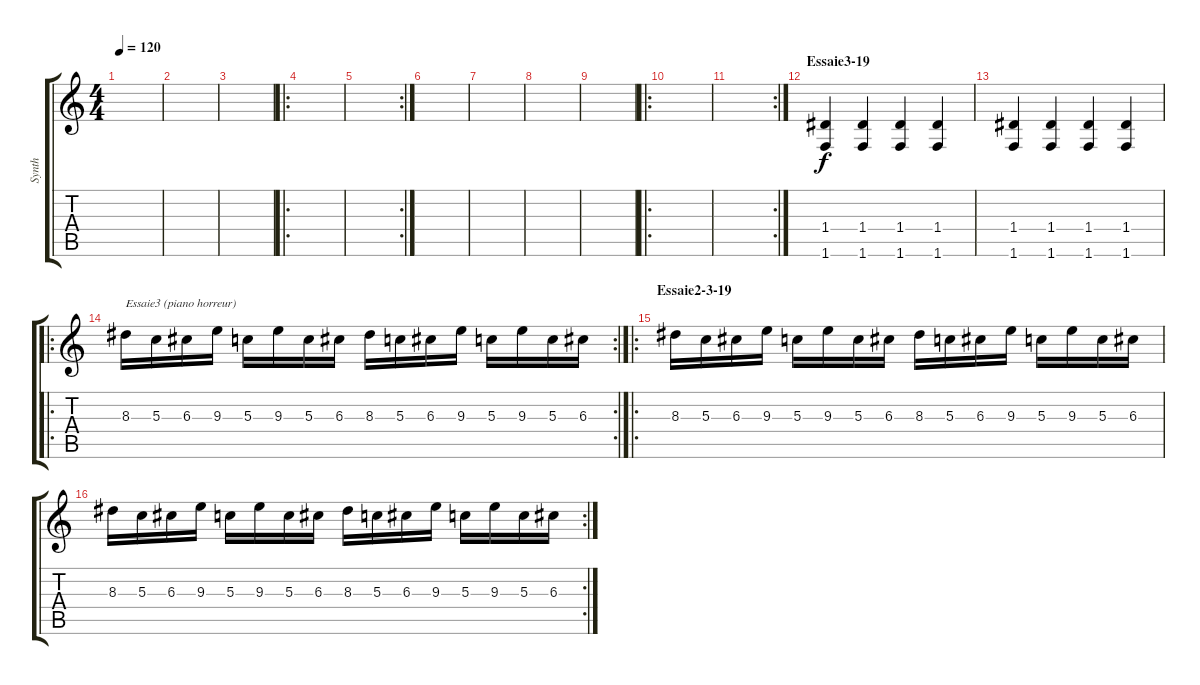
\track ("Synth" "Synth") {instrument synthbass1}
\staff {score tabs}
\tuning (E4 B3 G3 D3 A2 E2) {hide}
\ts (4 4)
\tempo 120
\clef g2
\ks c
|
|
|
\ro
|
\rc 2
|
|
|
|
|
\ro
|
\rc 2
|
\section ("" "Essaie3-19")
(1.4 1.6).4{volume 13 instrument synthbass1} (1.4 1.6).4 (1.4 1.6).4 (1.4 1.6).4 |
(1.4 1.6).4 (1.4 1.6).4 (1.4 1.6).4 (1.4 1.6).4 |
\ro
\rc 2
8.3.16{txt "Essaie3 (piano horreur)" instrument brightacousticpiano} 5.3.16 6.3.16 9.3.16 5.3.16 9.3.16 5.3.16 6.3.16 8.3.16 5.3.16 6.3.16 9.3.16 5.3.16 9.3.16 5.3.16 6.3.16 |
\ro
\section ("" "Essaie2-3-19")
8.3.16 5.3.16 6.3.16 9.3.16 5.3.16 9.3.16 5.3.16 6.3.16 8.3.16 5.3.16 6.3.16 9.3.16 5.3.16 9.3.16 5.3.16 6.3.16 |
\rc 2
8.3.16 5.3.16 6.3.16 9.3.16 5.3.16 9.3.16 5.3.16 6.3.16 8.3.16 5.3.16 6.3.16 9.3.16 5.3.16 9.3.16 5.3.16 6.3.16
